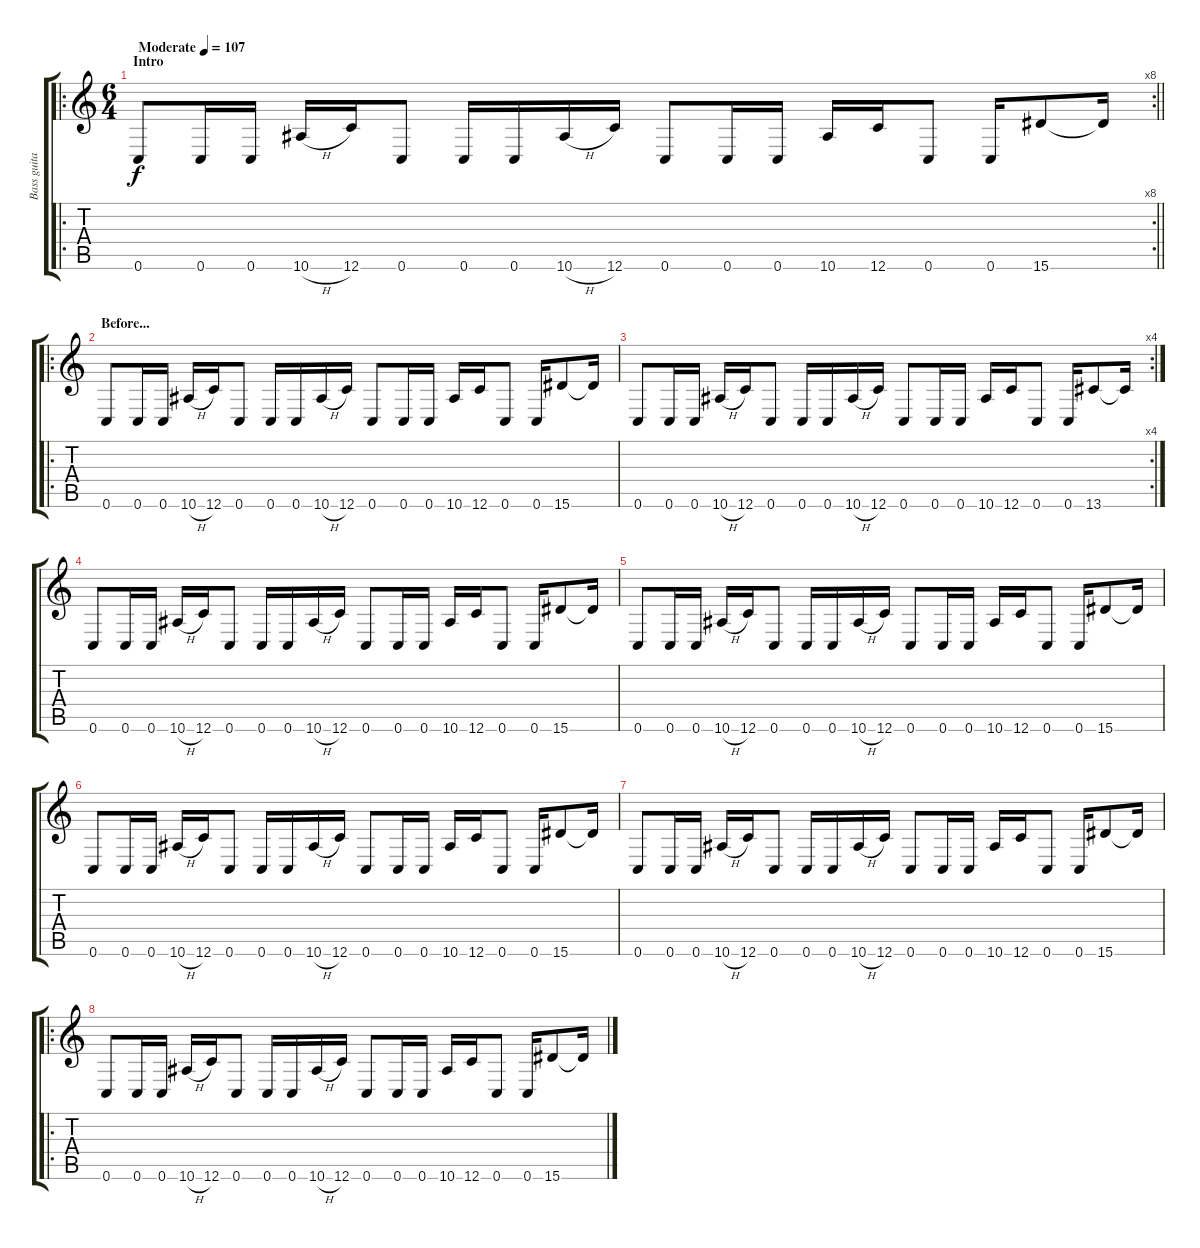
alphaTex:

\track ("Bass guitar" "Bass guita") {instrument electricbassfinger}
\staff {score tabs}
\tuning (D4 A3 F3 C3 G2 C2) {hide}
\ro
\rc 8
\ts (6 4)
\section ("" "Intro")
\tempo (107 "Moderate")
\clef g2
\barLineRight lightlight
\ks c
0.6.8{dy f instrument electricbassfinger} 0.6.16 0.6.16 10.6{h}.16 12.6.16 0.6.8 0.6.16 0.6.16 10.6{h}.16 12.6.16 0.6.8 0.6.16 0.6.16 10.6.16 12.6.16 0.6.8 0.6.16 15.6.8 15.6{t}.16 |
\ro
\section ("" "Before...")
0.6.8 0.6.16 0.6.16 10.6{h}.16 12.6.16 0.6.8 0.6.16 0.6.16 10.6{h}.16 12.6.16 0.6.8 0.6.16 0.6.16 10.6.16 12.6.16 0.6.8 0.6.16 15.6.8 15.6{t}.16 |
\rc 4
0.6.8 0.6.16 0.6.16 10.6{h}.16 12.6.16 0.6.8 0.6.16 0.6.16 10.6{h}.16 12.6.16 0.6.8 0.6.16 0.6.16 10.6.16 12.6.16 0.6.8 0.6.16 13.6.8 13.6{t}.16 |
0.6.8 0.6.16 0.6.16 10.6{h}.16 12.6.16 0.6.8 0.6.16 0.6.16 10.6{h}.16 12.6.16 0.6.8 0.6.16 0.6.16 10.6.16 12.6.16 0.6.8 0.6.16 15.6.8 15.6{t}.16 |
0.6.8 0.6.16 0.6.16 10.6{h}.16 12.6.16 0.6.8 0.6.16 0.6.16 10.6{h}.16 12.6.16 0.6.8 0.6.16 0.6.16 10.6.16 12.6.16 0.6.8 0.6.16 15.6.8 15.6{t}.16 |
0.6.8 0.6.16 0.6.16 10.6{h}.16 12.6.16 0.6.8 0.6.16 0.6.16 10.6{h}.16 12.6.16 0.6.8 0.6.16 0.6.16 10.6.16 12.6.16 0.6.8 0.6.16 15.6.8 15.6{t}.16 |
0.6.8 0.6.16 0.6.16 10.6{h}.16 12.6.16 0.6.8 0.6.16 0.6.16 10.6{h}.16 12.6.16 0.6.8 0.6.16 0.6.16 10.6.16 12.6.16 0.6.8 0.6.16 15.6.8 15.6{t}.16 |
\ro
0.6.8 0.6.16 0.6.16 10.6{h}.16 12.6.16 0.6.8 0.6.16 0.6.16 10.6{h}.16 12.6.16 0.6.8 0.6.16 0.6.16 10.6.16 12.6.16 0.6.8 0.6.16 15.6.8 15.6{t}.16
